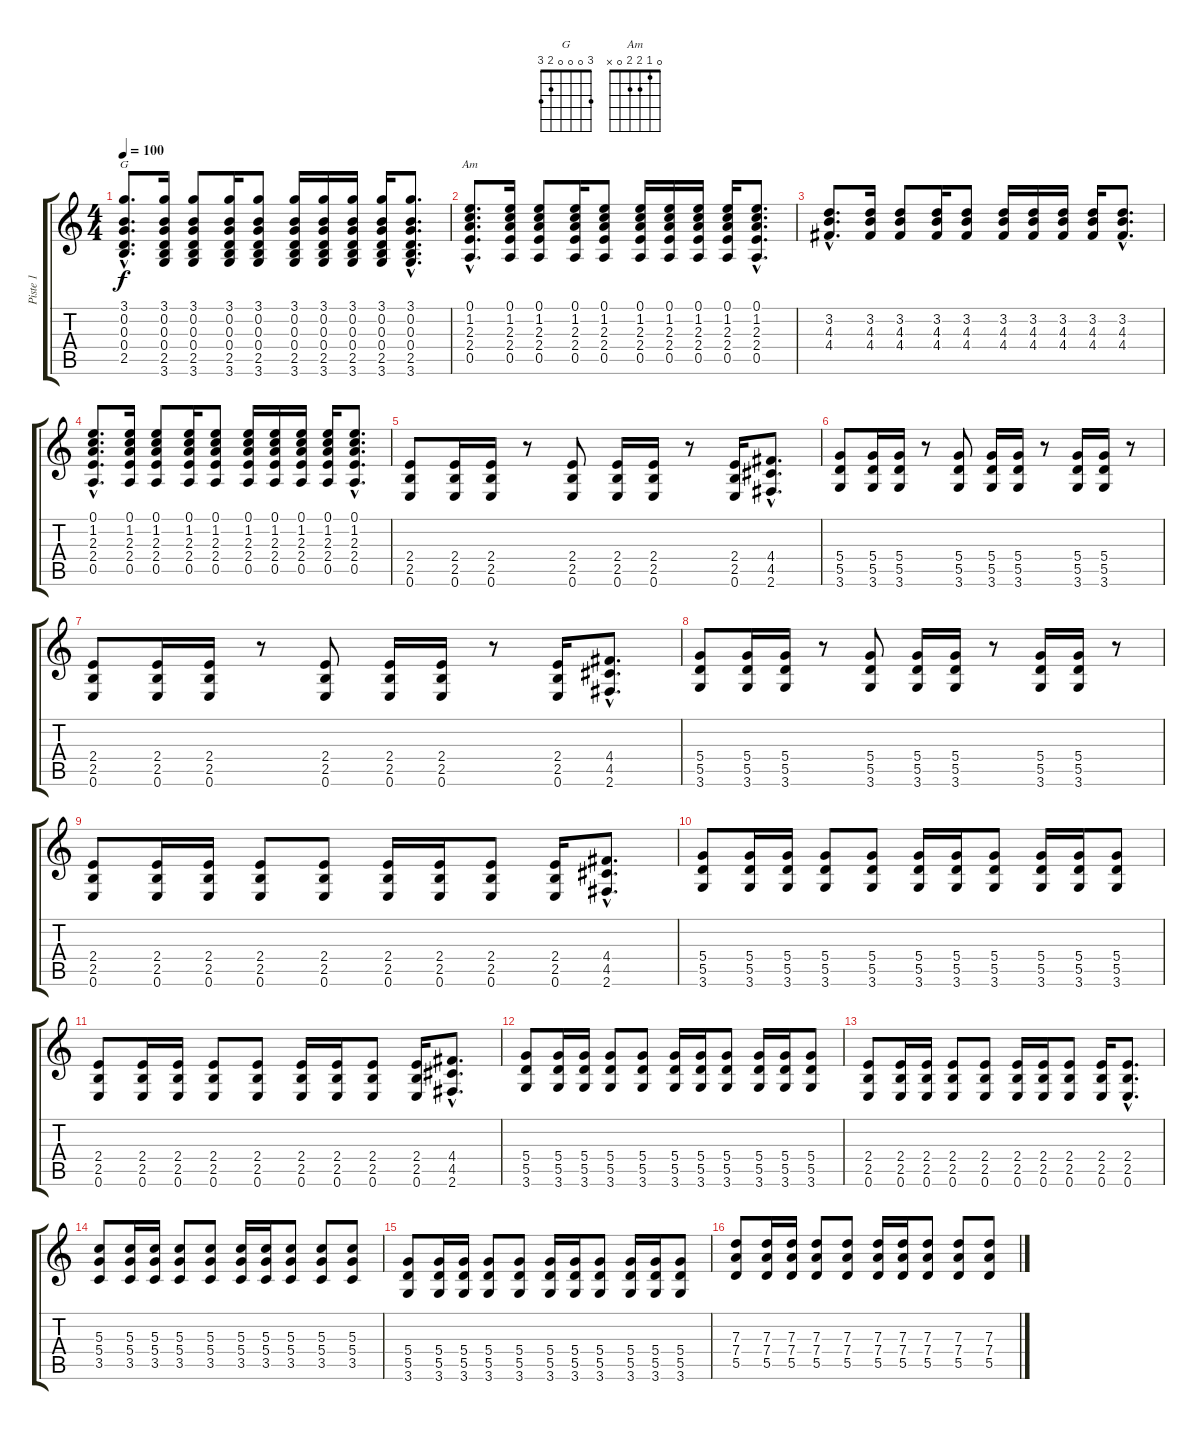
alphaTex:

\track ("Piste 1" "Piste 1") {instrument acousticguitarsteel}
\staff {score tabs}
\tuning (E4 B3 G3 D3 A2 E2) {hide}
\chord ("G" 3 0 0 0 2 3)
\chord ("Am" 0 1 2 2 0 x)
\ts (4 4)
\tempo 100
\clef g2
\ks c
(3.1{hac} 0.2{hac} 0.3{hac} 0.4{hac} 2.5{hac}).8{d ch "G" dy f} (3.1 0.2 0.3 0.4 2.5 3.6).16 (3.1 0.2 0.3 0.4 2.5 3.6).8 (3.1 0.2 0.3 0.4 2.5 3.6).16 (3.1 0.2 0.3 0.4 2.5 3.6).8 (3.1 0.2 0.3 0.4 2.5 3.6).16 (3.1 0.2 0.3 0.4 2.5 3.6).16 (3.1 0.2 0.3 0.4 2.5 3.6).16 (3.1 0.2 0.3 0.4 2.5 3.6).16 (3.1{hac} 0.2{hac} 0.3{hac} 0.4{hac} 2.5{hac} 3.6{hac}).8{d} |
(0.1{hac} 1.2{hac} 2.3{hac} 2.4{hac} 0.5{hac}).8{d ch "Am"} (0.1 1.2 2.3 2.4 0.5).16 (0.1 1.2 2.3 2.4 0.5).8 (0.1 1.2 2.3 2.4 0.5).16 (0.1 1.2 2.3 2.4 0.5).8 (0.1 1.2 2.3 2.4 0.5).16 (0.1 1.2 2.3 2.4 0.5).16 (0.1 1.2 2.3 2.4 0.5).16 (0.1 1.2 2.3 2.4 0.5).16 (0.1{hac} 1.2{hac} 2.3{hac} 2.4{hac} 0.5{hac}).8{d} |
(3.2{hac} 4.3{hac} 4.4{hac}).8{d} (3.2 4.3 4.4).16 (3.2 4.3 4.4).8 (3.2 4.3 4.4).16 (3.2 4.3 4.4).8 (3.2 4.3 4.4).16 (3.2 4.3 4.4).16 (3.2 4.3 4.4).16 (3.2 4.3 4.4).16 (3.2{hac} 4.3{hac} 4.4{hac}).8{d} |
(0.1{hac} 1.2{hac} 2.3{hac} 2.4{hac} 0.5{hac}).8{d} (0.1 1.2 2.3 2.4 0.5).16 (0.1 1.2 2.3 2.4 0.5).8 (0.1 1.2 2.3 2.4 0.5).16 (0.1 1.2 2.3 2.4 0.5).8 (0.1 1.2 2.3 2.4 0.5).16 (0.1 1.2 2.3 2.4 0.5).16 (0.1 1.2 2.3 2.4 0.5).16 (0.1 1.2 2.3 2.4 0.5).16 (0.1{hac} 1.2{hac} 2.3{hac} 2.4{hac} 0.5{hac}).8{d} |
(2.4 2.5 0.6).8{volume 16 instrument overdrivenguitar} (2.4 2.5 0.6).16 (2.4 2.5 0.6).16 r.8 (2.4 2.5 0.6).8 (2.4 2.5 0.6).16 (2.4 2.5 0.6).16 r.8 (2.4 2.5 0.6).16 (4.4{hac} 4.5{hac} 2.6{hac}).8{d} |
(5.4 5.5 3.6).8 (5.4 5.5 3.6).16 (5.4 5.5 3.6).16 r.8 (5.4 5.5 3.6).8 (5.4 5.5 3.6).16 (5.4 5.5 3.6).16 r.8 (5.4 5.5 3.6).16 (5.4 5.5 3.6).16 r.8 |
(2.4 2.5 0.6).8 (2.4 2.5 0.6).16 (2.4 2.5 0.6).16 r.8 (2.4 2.5 0.6).8 (2.4 2.5 0.6).16 (2.4 2.5 0.6).16 r.8 (2.4 2.5 0.6).16 (4.4{hac} 4.5{hac} 2.6{hac}).8{d} |
(5.4 5.5 3.6).8 (5.4 5.5 3.6).16 (5.4 5.5 3.6).16 r.8 (5.4 5.5 3.6).8 (5.4 5.5 3.6).16 (5.4 5.5 3.6).16 r.8 (5.4 5.5 3.6).16 (5.4 5.5 3.6).16 r.8 |
(2.4 2.5 0.6).8 (2.4 2.5 0.6).16 (2.4 2.5 0.6).16 (2.4 2.5 0.6).8 (2.4 2.5 0.6).8 (2.4 2.5 0.6).16 (2.4 2.5 0.6).16 (2.4 2.5 0.6).8 (2.4 2.5 0.6).16 (4.4{hac} 4.5{hac} 2.6{hac}).8{d} |
(5.4 5.5 3.6).8 (5.4 5.5 3.6).16 (5.4 5.5 3.6).16 (5.4 5.5 3.6).8 (5.4 5.5 3.6).8 (5.4 5.5 3.6).16 (5.4 5.5 3.6).16 (5.4 5.5 3.6).8 (5.4 5.5 3.6).16 (5.4 5.5 3.6).16 (5.4 5.5 3.6).8 |
(2.4 2.5 0.6).8 (2.4 2.5 0.6).16 (2.4 2.5 0.6).16 (2.4 2.5 0.6).8 (2.4 2.5 0.6).8 (2.4 2.5 0.6).16 (2.4 2.5 0.6).16 (2.4 2.5 0.6).8 (2.4 2.5 0.6).16 (4.4{hac} 4.5{hac} 2.6{hac}).8{d} |
(5.4 5.5 3.6).8 (5.4 5.5 3.6).16 (5.4 5.5 3.6).16 (5.4 5.5 3.6).8 (5.4 5.5 3.6).8 (5.4 5.5 3.6).16 (5.4 5.5 3.6).16 (5.4 5.5 3.6).8 (5.4 5.5 3.6).16 (5.4 5.5 3.6).16 (5.4 5.5 3.6).8 |
(2.4 2.5 0.6).8 (2.4 2.5 0.6).16 (2.4 2.5 0.6).16 (2.4 2.5 0.6).8 (2.4 2.5 0.6).8 (2.4 2.5 0.6).16 (2.4 2.5 0.6).16 (2.4 2.5 0.6).8 (2.4 2.5 0.6).16 (2.4{hac} 2.5{hac} 0.6{hac}).8{d} |
(5.3 5.4 3.5).8 (5.3 5.4 3.5).16 (5.3 5.4 3.5).16 (5.3 5.4 3.5).8 (5.3 5.4 3.5).8 (5.3 5.4 3.5).16 (5.3 5.4 3.5).16 (5.3 5.4 3.5).8 (5.3 5.4 3.5).8 (5.3 5.4 3.5).8 |
(5.4 5.5 3.6).8 (5.4 5.5 3.6).16 (5.4 5.5 3.6).16 (5.4 5.5 3.6).8 (5.4 5.5 3.6).8 (5.4 5.5 3.6).16 (5.4 5.5 3.6).16 (5.4 5.5 3.6).8 (5.4 5.5 3.6).16 (5.4 5.5 3.6).16 (5.4 5.5 3.6).8 |
(7.3 7.4 5.5).8 (7.3 7.4 5.5).16 (7.3 7.4 5.5).16 (7.3 7.4 5.5).8 (7.3 7.4 5.5).8 (7.3 7.4 5.5).16 (7.3 7.4 5.5).16 (7.3 7.4 5.5).8 (7.3 7.4 5.5).8 (7.3 7.4 5.5).8
